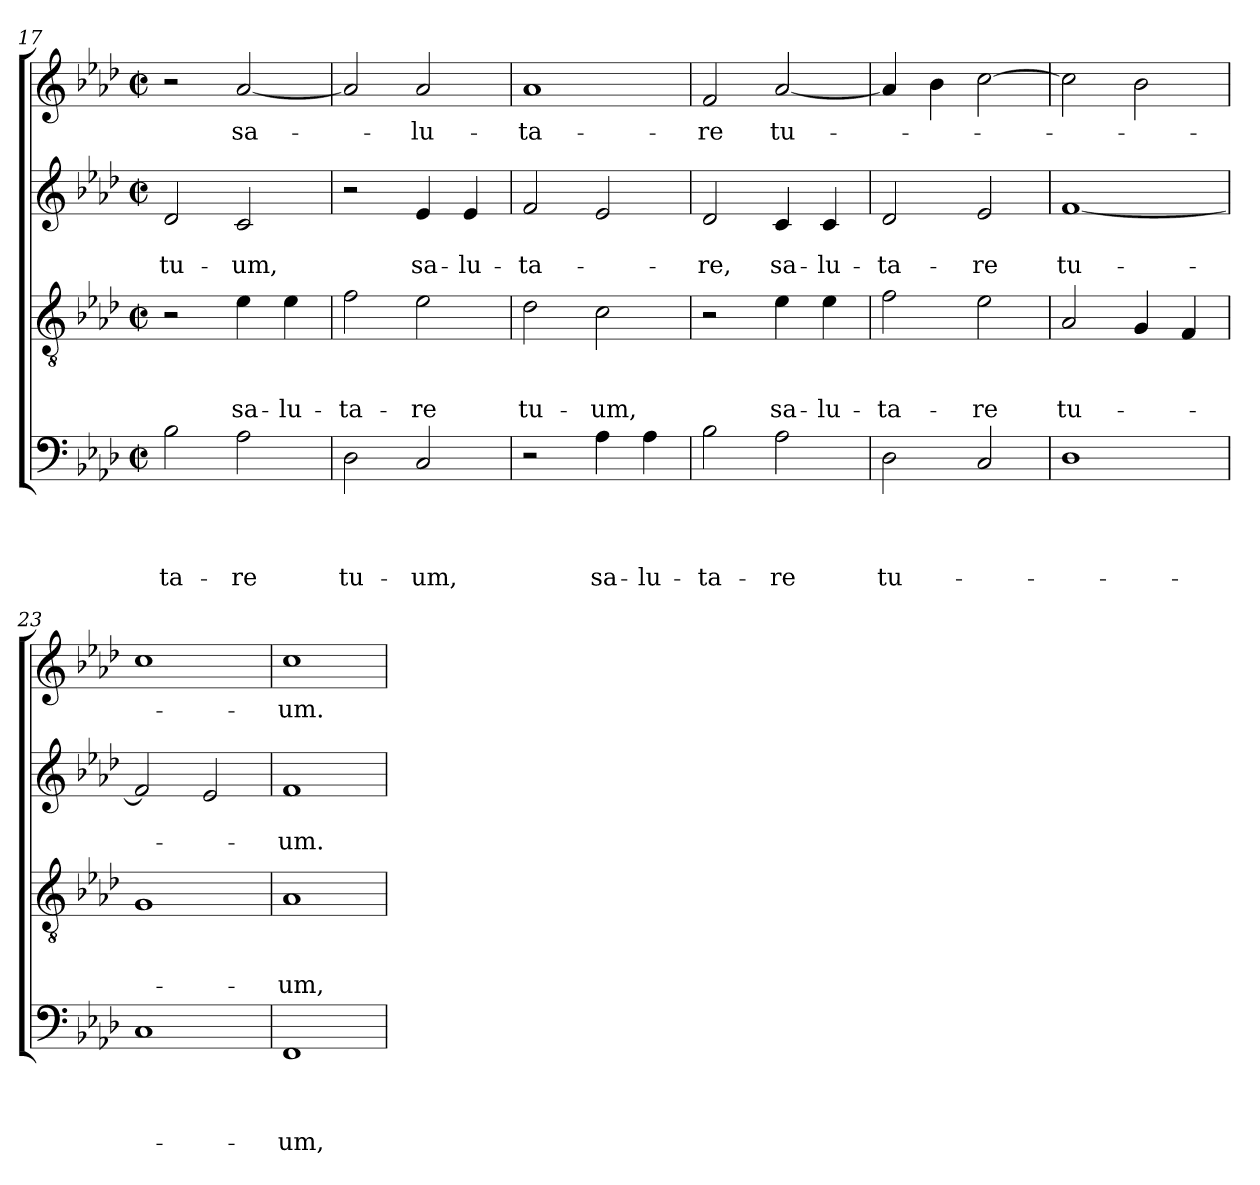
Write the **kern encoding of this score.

**kern	**text	**text	**text	**text	**kern	**text	**text	**text	**kern	**text	**text	**kern	**text
*part4	*part4	*part4	*part4	*part4	*part3	*part3	*part3	*part3	*part2	*part2	*part2	*part1	*part1
*staff4	*staff4	*staff4	*staff4	*staff4	*staff3	*staff3	*staff3	*staff3	*staff2	*staff2	*staff2	*staff1	*staff1
*clefF4	*	*	*	*	*clefGv2	*	*	*	*clefG2	*	*	*clefG2	*
*k[b-e-a-d-]	*	*	*	*	*k[b-e-a-d-]	*	*	*	*k[b-e-a-d-]	*	*	*k[b-e-a-d-]	*
*A-:	*	*	*	*	*A-:	*	*	*	*A-:	*	*	*A-:	*
*M2/2	*	*	*	*	*M2/2	*	*	*	*M2/2	*	*	*M2/2	*
*met(c|)	*	*	*	*	*met(c|)	*	*	*	*met(c|)	*	*	*met(c|)	*
=17	=17	=17	=17	=17	=17	=17	=17	=17	=17	=17	=17	=17	=17
!	!	!	!	!LO:LY:b	!	!	!	!	!	!	!LO:LY:b	!	!
2B-\	.	.	.	-ta-	2r	.	.	.	2d-/	.	tu-	2r	.
!	!	!	!	!LO:LY:b	!	!	!	!LO:LY:b	!	!	!LO:LY:b	!	!LO:LY:b
2A-\	.	.	.	-re	4e-\	.	.	sa-	2c/	.	-um,	[<2a-/	sa-
!	!	!	!	!	!	!	!	!LO:LY:b:rj	!	!	!	!	!
.	.	.	.	.	4e-\	.	.	-lu-	.	.	.	.	.
=18	=18	=18	=18	=18	=18	=18	=18	=18	=18	=18	=18	=18	=18
!	!	!	!	!LO:LY:b	!	!	!	!LO:LY:b	!	!	!	!	!
2D-\	.	.	.	tu-	2f\	.	.	-ta-	2r	.	.	2a-/]	.
!	!	!	!	!LO:LY:b	!	!	!	!LO:LY:b	!	!	!LO:LY:b	!	!LO:LY:b
2C/	.	.	.	-um,	2e-\	.	.	-re	4e-/	.	sa-	2a-/	-lu-
!	!	!	!	!	!	!	!	!	!	!	!LO:LY:b:rj	!	!
.	.	.	.	.	.	.	.	.	4e-/	.	-lu-	.	.
=19	=19	=19	=19	=19	=19	=19	=19	=19	=19	=19	=19	=19	=19
!	!	!	!	!	!	!	!	!LO:LY:b	!	!	!LO:LY:b	!	!LO:LY:b
2r	.	.	.	.	2d-\	.	.	tu-	2f/	.	-ta-	1a-	-ta-
!	!	!	!	!LO:LY:b	!	!	!	!LO:LY:b	!	!	!	!	!
4A-\	.	.	.	sa-	2c\	.	.	-um,	2e-/	.	.	.	.
!	!	!	!	!LO:LY:b:rj	!	!	!	!	!	!	!	!	!
4A-\	.	.	.	-lu-	.	.	.	.	.	.	.	.	.
=20	=20	=20	=20	=20	=20	=20	=20	=20	=20	=20	=20	=20	=20
!	!	!	!	!LO:LY:b	!	!	!	!	!	!	!LO:LY:b	!	!LO:LY:b
2B-\	.	.	.	-ta-	2r	.	.	.	2d-/	.	-re,	2f/	-re
!	!	!	!	!LO:LY:b	!	!	!	!LO:LY:b	!	!	!LO:LY:b	!	!LO:LY:b
2A-\	.	.	.	-re	4e-\	.	.	sa-	4c/	.	sa-	[<2a-/	tu-
!	!	!	!	!	!	!	!	!LO:LY:b:rj	!	!	!LO:LY:b:rj	!	!
.	.	.	.	.	4e-\	.	.	-lu-	4c/	.	-lu-	.	.
=21	=21	=21	=21	=21	=21	=21	=21	=21	=21	=21	=21	=21	=21
!	!	!	!	!LO:LY:b	!	!	!	!LO:LY:b	!	!	!LO:LY:b	!	!
2D-\	.	.	.	tu-	2f\	.	.	-ta-	2d-/	.	-ta-	4a-/]	.
.	.	.	.	.	.	.	.	.	.	.	.	4b-\	.
!	!	!	!	!	!	!	!	!LO:LY:b	!	!	!LO:LY:b	!	!
2C/	.	.	.	.	2e-\	.	.	-re	2e-/	.	-re	[>2cc\	.
=22	=22	=22	=22	=22	=22	=22	=22	=22	=22	=22	=22	=22	=22
!	!	!	!	!	!	!	!	!LO:LY:b	!	!	!LO:LY:b	!	!
1D-	.	.	.	.	2A-/	.	.	tu-	[<1f	.	tu-	2cc\]	.
.	.	.	.	.	4G/	.	.	.	.	.	.	2b-\	.
.	.	.	.	.	4F/	.	.	.	.	.	.	.	.
=23	=23	=23	=23	=23	=23	=23	=23	=23	=23	=23	=23	=23	=23
1C	.	.	.	.	1G	.	.	.	2f/]	.	.	1cc	.
.	.	.	.	.	.	.	.	.	2e-/	.	.	.	.
=24	=24	=24	=24	=24	=24	=24	=24	=24	=24	=24	=24	=24	=24
!	!	!	!	!LO:LY:b	!	!	!	!LO:LY:b	!	!	!LO:LY:b	!	!LO:LY:b
1FF	.	.	.	-um,	1A-	.	.	-um,	1f	.	-um.	1cc	-um.
=	=	=	=	=	=	=	=	=	=	=	=	=	=
*-	*-	*-	*-	*-	*-	*-	*-	*-	*-	*-	*-	*-	*-
